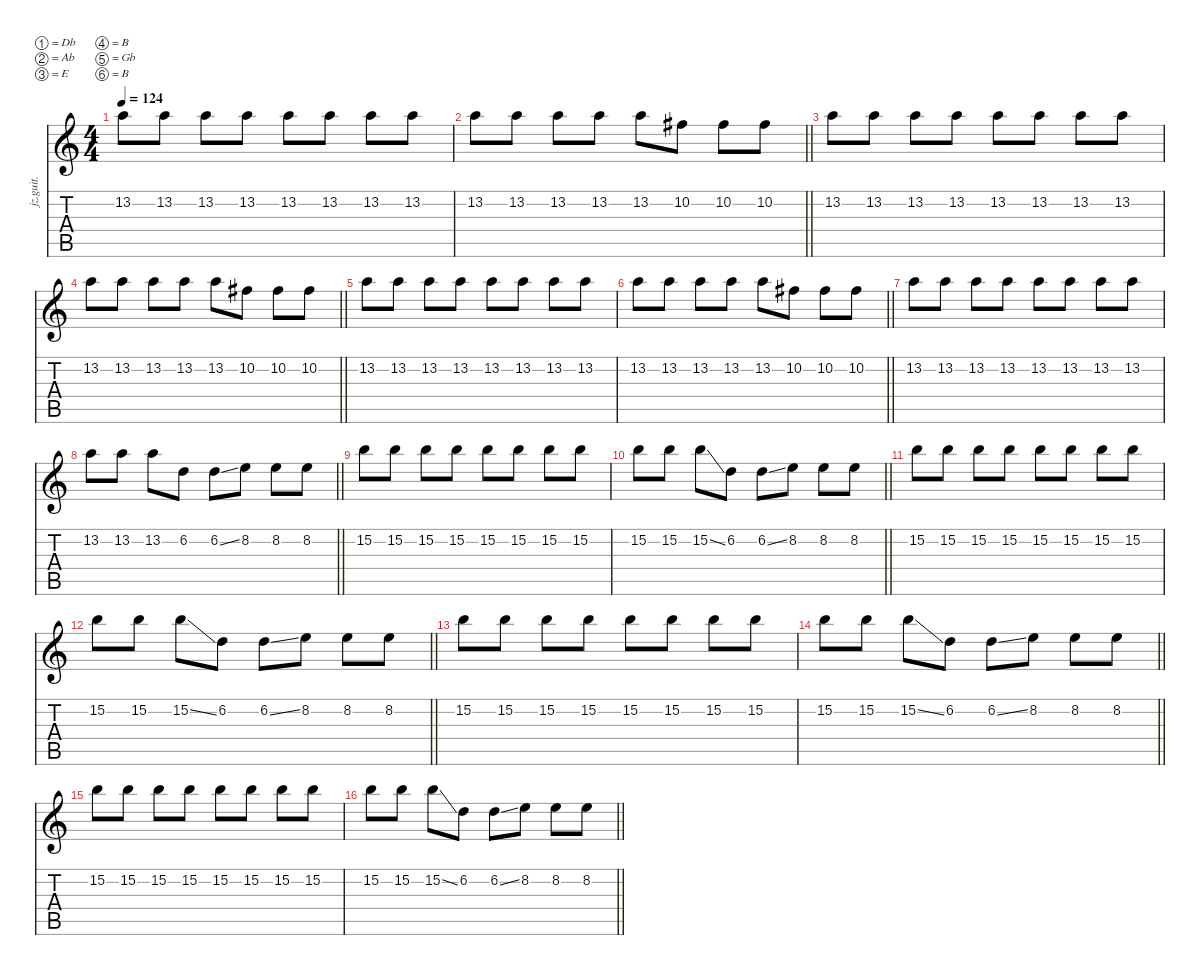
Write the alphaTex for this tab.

\defaultSystemsLayout 4
\hideDynamics
\bracketExtendMode nobrackets
\otherSystemsTrackNameOrientation horizontal
\track ("Guitar 1" "jz.guit.") {instrument electricguitarjazz}
\staff {score tabs}
\tuning (Db4 Ab3 E3 B2 Gb2 B1)
\ts (4 4)
\section ("" "")
\tempo 124
\clef g2
\ks c
13.2.8{dy f beam Down} 13.2.8{beam Down} 13.2.8{beam Down} 13.2.8{beam Down} 13.2.8{beam Down} 13.2.8{beam Down} 13.2.8{beam Down} 13.2.8{beam Down} |
\barLineRight lightlight
13.2.8{beam Down} 13.2.8{beam Down} 13.2.8{beam Down} 13.2.8{beam Down} 13.2.8{beam Down} 10.2{acc #}.8{beam Down} 10.2{acc #}.8{beam Down} 10.2{acc #}.8{beam Down} |
13.2.8{beam Down} 13.2.8{beam Down} 13.2.8{beam Down} 13.2.8{beam Down} 13.2.8{beam Down} 13.2.8{beam Down} 13.2.8{beam Down} 13.2.8{beam Down} |
\barLineRight lightlight
13.2.8{beam Down} 13.2.8{beam Down} 13.2.8{beam Down} 13.2.8{beam Down} 13.2.8{beam Down} 10.2{acc #}.8{beam Down} 10.2{acc #}.8{beam Down} 10.2{acc #}.8{beam Down} |
13.2.8{beam Down} 13.2.8{beam Down} 13.2.8{beam Down} 13.2.8{beam Down} 13.2.8{beam Down} 13.2.8{beam Down} 13.2.8{beam Down} 13.2.8{beam Down} |
\barLineRight lightlight
13.2.8{beam Down} 13.2.8{beam Down} 13.2.8{beam Down} 13.2.8{beam Down} 13.2.8{beam Down} 10.2{acc #}.8{beam Down} 10.2{acc #}.8{beam Down} 10.2{acc #}.8{beam Down} |
13.2.8{beam Down} 13.2.8{beam Down} 13.2.8{beam Down} 13.2.8{beam Down} 13.2.8{beam Down} 13.2.8{beam Down} 13.2.8{beam Down} 13.2.8{beam Down} |
\barLineRight lightlight
13.2.8{beam Down} 13.2.8{beam Down} 13.2.8{beam Down} 6.2.8{beam Down} 6.2{ss}.8{beam Down} 8.2.8{beam Down} 8.2.8{beam Down} 8.2.8{beam Down} |
\section ("" "")
15.2.8{beam Down} 15.2.8{beam Down} 15.2.8{beam Down} 15.2.8{beam Down} 15.2.8{beam Down} 15.2.8{beam Down} 15.2.8{beam Down} 15.2.8{beam Down} |
\barLineRight lightlight
15.2.8{beam Down} 15.2.8{beam Down} 15.2{ss}.8{beam Down} 6.2.8{beam Down} 6.2{ss}.8{beam Down} 8.2.8{beam Down} 8.2.8{beam Down} 8.2.8{beam Down} |
15.2.8{beam Down} 15.2.8{beam Down} 15.2.8{beam Down} 15.2.8{beam Down} 15.2.8{beam Down} 15.2.8{beam Down} 15.2.8{beam Down} 15.2.8{beam Down} |
\barLineRight lightlight
15.2.8{beam Down} 15.2.8{beam Down} 15.2{ss}.8{beam Down} 6.2.8{beam Down} 6.2{ss}.8{beam Down} 8.2.8{beam Down} 8.2.8{beam Down} 8.2.8{beam Down} |
15.2.8{beam Down} 15.2.8{beam Down} 15.2.8{beam Down} 15.2.8{beam Down} 15.2.8{beam Down} 15.2.8{beam Down} 15.2.8{beam Down} 15.2.8{beam Down} |
\barLineRight lightlight
15.2.8{beam Down} 15.2.8{beam Down} 15.2{ss}.8{beam Down} 6.2.8{beam Down} 6.2{ss}.8{beam Down} 8.2.8{beam Down} 8.2.8{beam Down} 8.2.8{beam Down} |
15.2.8{beam Down} 15.2.8{beam Down} 15.2.8{beam Down} 15.2.8{beam Down} 15.2.8{beam Down} 15.2.8{beam Down} 15.2.8{beam Down} 15.2.8{beam Down} |
\barLineRight lightlight
15.2.8{beam Down} 15.2.8{beam Down} 15.2{ss}.8{beam Down} 6.2.8{beam Down} 6.2{ss}.8{beam Down} 8.2.8{beam Down} 8.2.8{beam Down} 8.2.8{beam Down}
